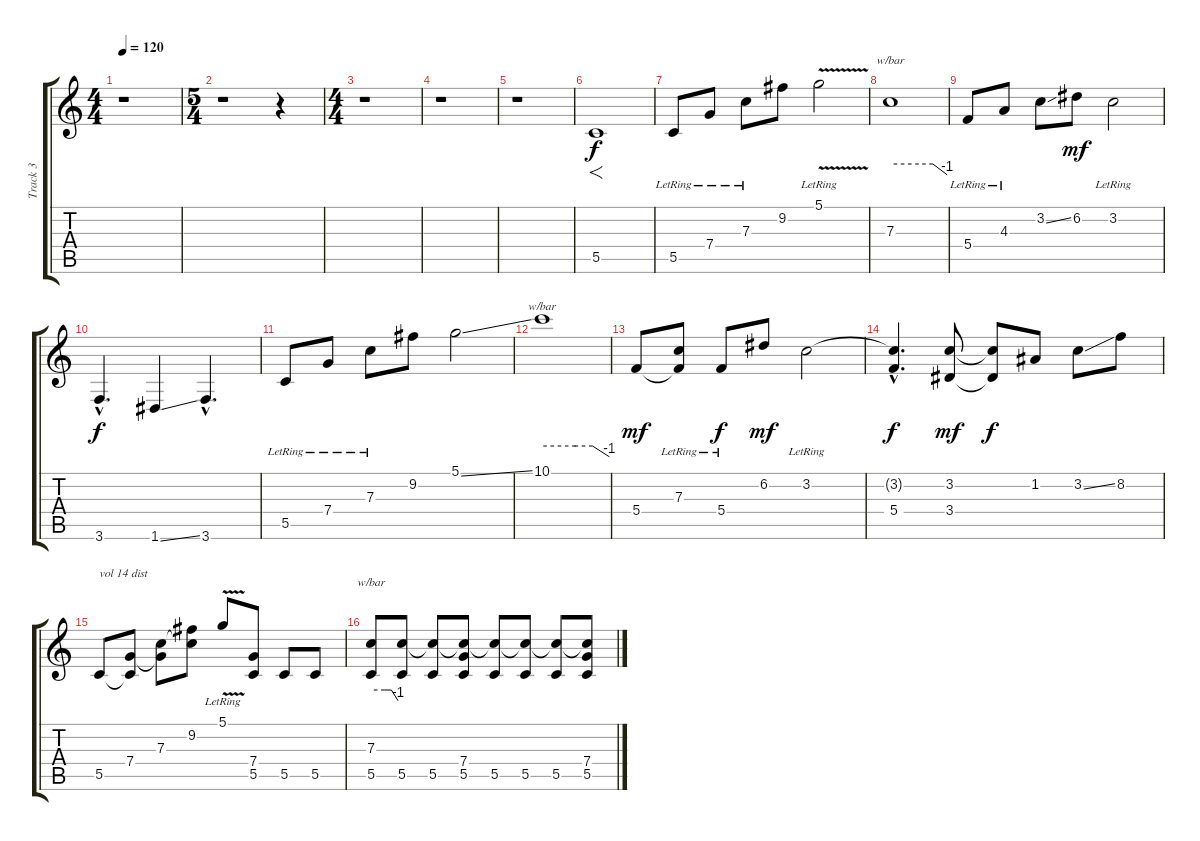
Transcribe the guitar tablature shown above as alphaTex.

\track ("Track 3" "Track 3") {instrument electricguitarjazz}
\staff {score tabs}
\tuning (D4 A3 F3 C3 G2 D2) {hide}
\ts (4 4)
\tempo 120
\clef g2
\ks c
r.1{dy f instrument electricguitarjazz} |
\ts (5 4)
r.1 r.4 |
\ts (4 4)
r.1 |
r.1 |
r.1 |
5.5.1{f} |
5.5{lr}.8 7.4{lr}.8 7.3{lr}.8 9.2.8 5.1{v lr}.2 |
7.3.1{tbe (custom default 0 0 30 0 45 0 60 -4)} |
5.4{lr}.8 4.3{lr}.8 3.2{ss}.8 6.2.8{dy mf} 3.2{lr}.2 |
3.6{hac}.4{d dy f} 1.6{ss}.4 3.6{hac}.4{d} |
5.5{lr}.8 7.4{lr}.8 7.3{lr}.8 9.2.8 5.1{ss}.2 |
10.1.1{tbe (custom default 0 0 30 0 45 0 60 -4)} |
5.4.8{dy mf} (7.3{lr} 5.4{t}).8 5.4{lr}.8{dy f} 6.2.8{dy mf} 3.2{lr}.2 |
(3.2{hac t} 5.4{hac}).4{d dy f} (3.2 3.4).8{dy mf} (3.2{t} 3.4{t}).8{dy f} 1.2.8 3.2{ss}.8 8.2.8 |
5.5.8{txt "vol 14 dist" volume 14 instrument distortionguitar} (7.4 5.5{t}).8 (7.3 7.4{t}).8 (9.2 7.3{t}).8 5.1{v lr}.8 (7.4 5.5).8 5.5.8 5.5.8 |
(7.3 5.5).8{tbe (custom default 0 0 30 0 45 0 60 -4)} (7.3{t} 5.5).8 (7.3{t} 5.5).8 (7.3{t} 7.4 5.5).8 (7.3{t} 5.5).8 (7.3{t} 5.5).8 (7.3{t} 5.5).8 (7.3{t} 7.4 5.5).8
